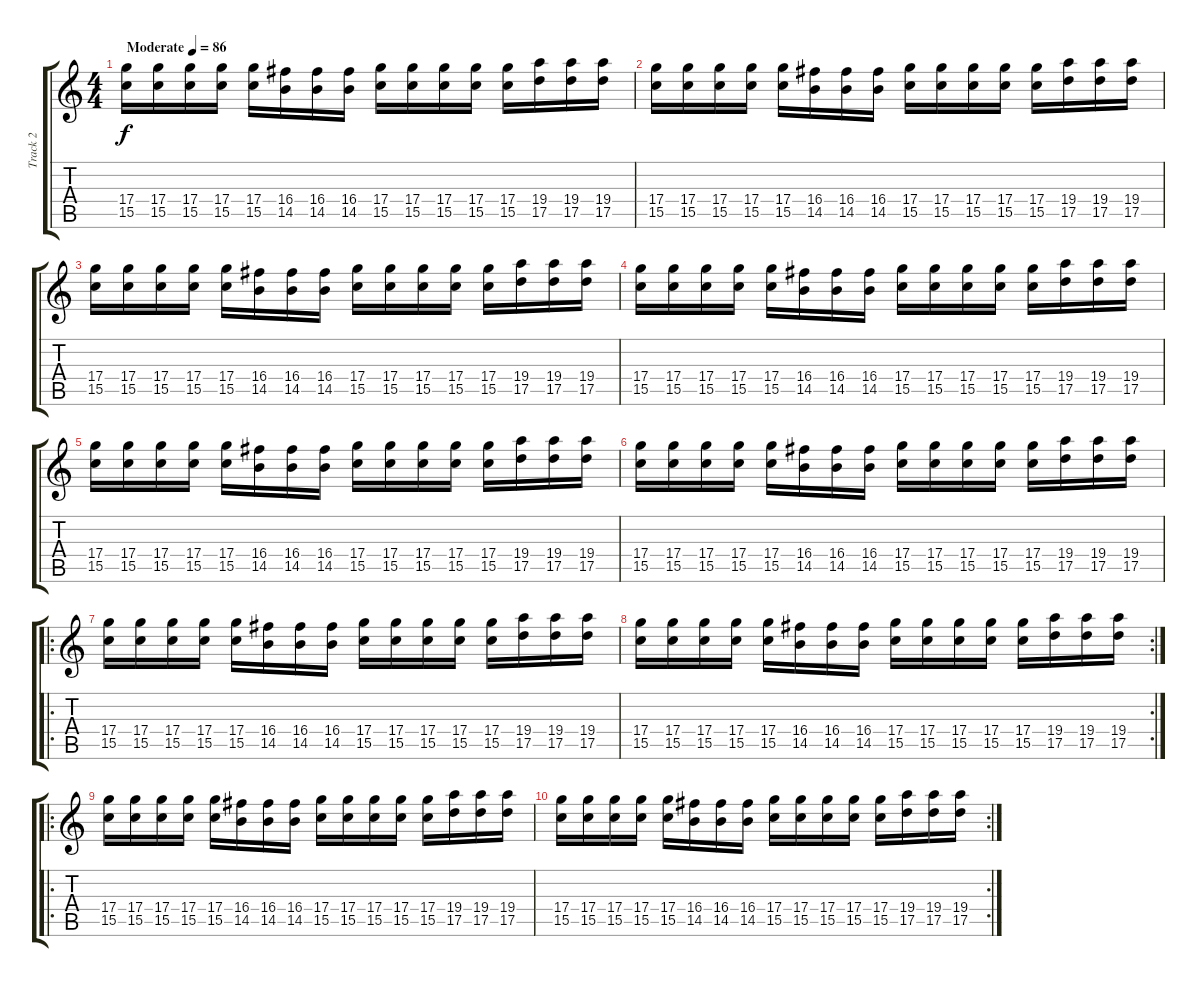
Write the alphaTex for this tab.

\track ("Track 2" "Track 2") {instrument overdrivenguitar}
\staff {score tabs}
\tuning (E4 B3 G3 D3 A2 E2) {hide}
\ts (4 4)
\tempo (86 "Moderate")
\clef g2
\ks c
(17.4 15.5).16{dy f instrument overdrivenguitar} (17.4 15.5).16 (17.4 15.5).16 (17.4 15.5).16 (17.4 15.5).16 (16.4 14.5).16 (16.4 14.5).16 (16.4 14.5).16 (17.4 15.5).16 (17.4 15.5).16 (17.4 15.5).16 (17.4 15.5).16 (17.4 15.5).16 (19.4 17.5).16 (19.4 17.5).16 (19.4 17.5).16 |
(17.4 15.5).16 (17.4 15.5).16 (17.4 15.5).16 (17.4 15.5).16 (17.4 15.5).16 (16.4 14.5).16 (16.4 14.5).16 (16.4 14.5).16 (17.4 15.5).16 (17.4 15.5).16 (17.4 15.5).16 (17.4 15.5).16 (17.4 15.5).16 (19.4 17.5).16 (19.4 17.5).16 (19.4 17.5).16 |
(17.4 15.5).16 (17.4 15.5).16 (17.4 15.5).16 (17.4 15.5).16 (17.4 15.5).16 (16.4 14.5).16 (16.4 14.5).16 (16.4 14.5).16 (17.4 15.5).16 (17.4 15.5).16 (17.4 15.5).16 (17.4 15.5).16 (17.4 15.5).16 (19.4 17.5).16 (19.4 17.5).16 (19.4 17.5).16 |
(17.4 15.5).16 (17.4 15.5).16 (17.4 15.5).16 (17.4 15.5).16 (17.4 15.5).16 (16.4 14.5).16 (16.4 14.5).16 (16.4 14.5).16 (17.4 15.5).16 (17.4 15.5).16 (17.4 15.5).16 (17.4 15.5).16 (17.4 15.5).16 (19.4 17.5).16 (19.4 17.5).16 (19.4 17.5).16 |
(17.4 15.5).16 (17.4 15.5).16 (17.4 15.5).16 (17.4 15.5).16 (17.4 15.5).16 (16.4 14.5).16 (16.4 14.5).16 (16.4 14.5).16 (17.4 15.5).16 (17.4 15.5).16 (17.4 15.5).16 (17.4 15.5).16 (17.4 15.5).16 (19.4 17.5).16 (19.4 17.5).16 (19.4 17.5).16 |
(17.4 15.5).16 (17.4 15.5).16 (17.4 15.5).16 (17.4 15.5).16 (17.4 15.5).16 (16.4 14.5).16 (16.4 14.5).16 (16.4 14.5).16 (17.4 15.5).16 (17.4 15.5).16 (17.4 15.5).16 (17.4 15.5).16 (17.4 15.5).16 (19.4 17.5).16 (19.4 17.5).16 (19.4 17.5).16 |
\ro
(17.4 15.5).16 (17.4 15.5).16 (17.4 15.5).16 (17.4 15.5).16 (17.4 15.5).16 (16.4 14.5).16 (16.4 14.5).16 (16.4 14.5).16 (17.4 15.5).16 (17.4 15.5).16 (17.4 15.5).16 (17.4 15.5).16 (17.4 15.5).16 (19.4 17.5).16 (19.4 17.5).16 (19.4 17.5).16 |
\rc 2
(17.4 15.5).16 (17.4 15.5).16 (17.4 15.5).16 (17.4 15.5).16 (17.4 15.5).16 (16.4 14.5).16 (16.4 14.5).16 (16.4 14.5).16 (17.4 15.5).16 (17.4 15.5).16 (17.4 15.5).16 (17.4 15.5).16 (17.4 15.5).16 (19.4 17.5).16 (19.4 17.5).16 (19.4 17.5).16 |
\ro
(17.4 15.5).16 (17.4 15.5).16 (17.4 15.5).16 (17.4 15.5).16 (17.4 15.5).16 (16.4 14.5).16 (16.4 14.5).16 (16.4 14.5).16 (17.4 15.5).16 (17.4 15.5).16 (17.4 15.5).16 (17.4 15.5).16 (17.4 15.5).16 (19.4 17.5).16 (19.4 17.5).16 (19.4 17.5).16 |
\rc 2
(17.4 15.5).16 (17.4 15.5).16 (17.4 15.5).16 (17.4 15.5).16 (17.4 15.5).16 (16.4 14.5).16 (16.4 14.5).16 (16.4 14.5).16 (17.4 15.5).16 (17.4 15.5).16 (17.4 15.5).16 (17.4 15.5).16 (17.4 15.5).16 (19.4 17.5).16 (19.4 17.5).16 (19.4 17.5).16
